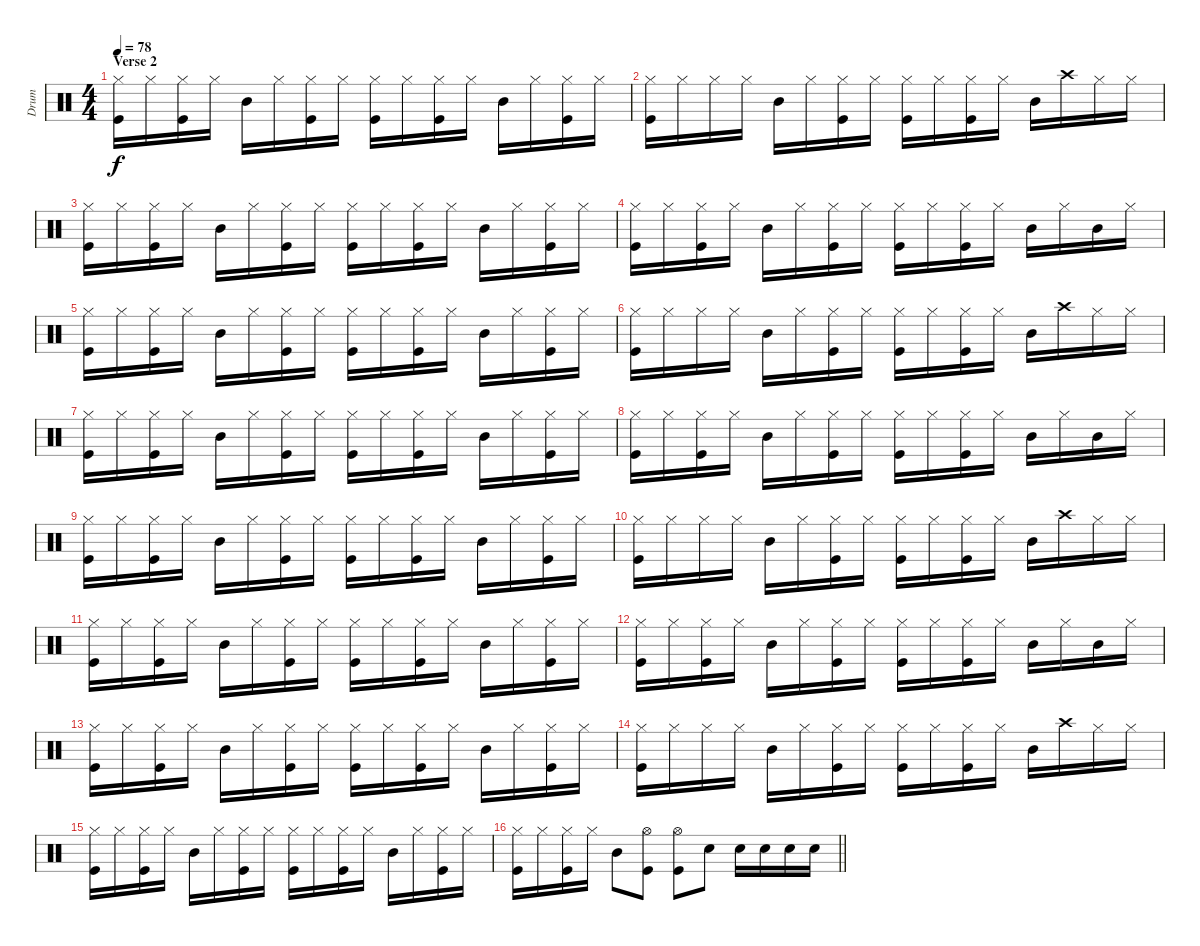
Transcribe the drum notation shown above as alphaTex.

\track ("Drum" "Drum") {instrument percussion}
\staff {score}
\articulation defaults
\ts (4 4)
\section ("" "Verse 2")
\tempo 78
\clef neutral
\ks c
("Hi-Hat (closed)" "Kick (hit)").16{dy f} "Hi-Hat (closed)".16 ("Hi-Hat (closed)" "Kick (hit)").16 "Hi-Hat (closed)".16 "Mid Tom (hit)".16 "Hi-Hat (closed)".16 ("Hi-Hat (closed)" "Kick (hit)").16 "Hi-Hat (closed)".16 ("Hi-Hat (closed)" "Kick (hit)").16 "Hi-Hat (closed)".16 ("Hi-Hat (closed)" "Kick (hit)").16 "Hi-Hat (closed)".16 "Mid Tom (hit)".16 "Hi-Hat (closed)".16 ("Hi-Hat (closed)" "Kick (hit)").16 "Hi-Hat (closed)".16 |
("Hi-Hat (closed)" "Kick (hit)").16 "Hi-Hat (closed)".16 "Hi-Hat (closed)".16 "Hi-Hat (closed)".16 "Mid Tom (hit)".16 "Hi-Hat (closed)".16 ("Hi-Hat (closed)" "Kick (hit)").16 "Hi-Hat (closed)".16 ("Hi-Hat (closed)" "Kick (hit)").16 "Hi-Hat (closed)".16 ("Hi-Hat (closed)" "Kick (hit)").16 "Hi-Hat (closed)".16 "Mid Tom (hit)".16 "Crash high (hit)".16 "Hi-Hat (closed)".16 "Hi-Hat (closed)".16 |
("Hi-Hat (closed)" "Kick (hit)").16 "Hi-Hat (closed)".16 ("Hi-Hat (closed)" "Kick (hit)").16 "Hi-Hat (closed)".16 "Mid Tom (hit)".16 "Hi-Hat (closed)".16 ("Hi-Hat (closed)" "Kick (hit)").16 "Hi-Hat (closed)".16 ("Hi-Hat (closed)" "Kick (hit)").16 "Hi-Hat (closed)".16 ("Hi-Hat (closed)" "Kick (hit)").16 "Hi-Hat (closed)".16 "Mid Tom (hit)".16 "Hi-Hat (closed)".16 ("Hi-Hat (closed)" "Kick (hit)").16 "Hi-Hat (closed)".16 |
("Hi-Hat (closed)" "Kick (hit)").16 "Hi-Hat (closed)".16 ("Hi-Hat (closed)" "Kick (hit)").16 "Hi-Hat (closed)".16 "Mid Tom (hit)".16 "Hi-Hat (closed)".16 ("Hi-Hat (closed)" "Kick (hit)").16 "Hi-Hat (closed)".16 ("Hi-Hat (closed)" "Kick (hit)").16 "Hi-Hat (closed)".16 ("Hi-Hat (closed)" "Kick (hit)").16 "Hi-Hat (closed)".16 "Mid Tom (hit)".16 "Hi-Hat (closed)".16 "Mid Tom (hit)".16 "Hi-Hat (closed)".16 |
("Hi-Hat (closed)" "Kick (hit)").16 "Hi-Hat (closed)".16 ("Hi-Hat (closed)" "Kick (hit)").16 "Hi-Hat (closed)".16 "Mid Tom (hit)".16 "Hi-Hat (closed)".16 ("Hi-Hat (closed)" "Kick (hit)").16 "Hi-Hat (closed)".16 ("Hi-Hat (closed)" "Kick (hit)").16 "Hi-Hat (closed)".16 ("Hi-Hat (closed)" "Kick (hit)").16 "Hi-Hat (closed)".16 "Mid Tom (hit)".16 "Hi-Hat (closed)".16 ("Hi-Hat (closed)" "Kick (hit)").16 "Hi-Hat (closed)".16 |
("Hi-Hat (closed)" "Kick (hit)").16 "Hi-Hat (closed)".16 "Hi-Hat (closed)".16 "Hi-Hat (closed)".16 "Mid Tom (hit)".16 "Hi-Hat (closed)".16 ("Hi-Hat (closed)" "Kick (hit)").16 "Hi-Hat (closed)".16 ("Hi-Hat (closed)" "Kick (hit)").16 "Hi-Hat (closed)".16 ("Hi-Hat (closed)" "Kick (hit)").16 "Hi-Hat (closed)".16 "Mid Tom (hit)".16 "Crash high (hit)".16 "Hi-Hat (closed)".16 "Hi-Hat (closed)".16 |
("Hi-Hat (closed)" "Kick (hit)").16 "Hi-Hat (closed)".16 ("Hi-Hat (closed)" "Kick (hit)").16 "Hi-Hat (closed)".16 "Mid Tom (hit)".16 "Hi-Hat (closed)".16 ("Hi-Hat (closed)" "Kick (hit)").16 "Hi-Hat (closed)".16 ("Hi-Hat (closed)" "Kick (hit)").16 "Hi-Hat (closed)".16 ("Hi-Hat (closed)" "Kick (hit)").16 "Hi-Hat (closed)".16 "Mid Tom (hit)".16 "Hi-Hat (closed)".16 ("Hi-Hat (closed)" "Kick (hit)").16 "Hi-Hat (closed)".16 |
("Hi-Hat (closed)" "Kick (hit)").16 "Hi-Hat (closed)".16 ("Hi-Hat (closed)" "Kick (hit)").16 "Hi-Hat (closed)".16 "Mid Tom (hit)".16 "Hi-Hat (closed)".16 ("Hi-Hat (closed)" "Kick (hit)").16 "Hi-Hat (closed)".16 ("Hi-Hat (closed)" "Kick (hit)").16 "Hi-Hat (closed)".16 ("Hi-Hat (closed)" "Kick (hit)").16 "Hi-Hat (closed)".16 "Mid Tom (hit)".16 "Hi-Hat (closed)".16 "Mid Tom (hit)".16 "Hi-Hat (closed)".16 |
("Hi-Hat (closed)" "Kick (hit)").16 "Hi-Hat (closed)".16 ("Hi-Hat (closed)" "Kick (hit)").16 "Hi-Hat (closed)".16 "Mid Tom (hit)".16 "Hi-Hat (closed)".16 ("Hi-Hat (closed)" "Kick (hit)").16 "Hi-Hat (closed)".16 ("Hi-Hat (closed)" "Kick (hit)").16 "Hi-Hat (closed)".16 ("Hi-Hat (closed)" "Kick (hit)").16 "Hi-Hat (closed)".16 "Mid Tom (hit)".16 "Hi-Hat (closed)".16 ("Hi-Hat (closed)" "Kick (hit)").16 "Hi-Hat (closed)".16 |
("Hi-Hat (closed)" "Kick (hit)").16 "Hi-Hat (closed)".16 "Hi-Hat (closed)".16 "Hi-Hat (closed)".16 "Mid Tom (hit)".16 "Hi-Hat (closed)".16 ("Hi-Hat (closed)" "Kick (hit)").16 "Hi-Hat (closed)".16 ("Hi-Hat (closed)" "Kick (hit)").16 "Hi-Hat (closed)".16 ("Hi-Hat (closed)" "Kick (hit)").16 "Hi-Hat (closed)".16 "Mid Tom (hit)".16 "Crash high (hit)".16 "Hi-Hat (closed)".16 "Hi-Hat (closed)".16 |
("Hi-Hat (closed)" "Kick (hit)").16 "Hi-Hat (closed)".16 ("Hi-Hat (closed)" "Kick (hit)").16 "Hi-Hat (closed)".16 "Mid Tom (hit)".16 "Hi-Hat (closed)".16 ("Hi-Hat (closed)" "Kick (hit)").16 "Hi-Hat (closed)".16 ("Hi-Hat (closed)" "Kick (hit)").16 "Hi-Hat (closed)".16 ("Hi-Hat (closed)" "Kick (hit)").16 "Hi-Hat (closed)".16 "Mid Tom (hit)".16 "Hi-Hat (closed)".16 ("Hi-Hat (closed)" "Kick (hit)").16 "Hi-Hat (closed)".16 |
("Hi-Hat (closed)" "Kick (hit)").16 "Hi-Hat (closed)".16 ("Hi-Hat (closed)" "Kick (hit)").16 "Hi-Hat (closed)".16 "Mid Tom (hit)".16 "Hi-Hat (closed)".16 ("Hi-Hat (closed)" "Kick (hit)").16 "Hi-Hat (closed)".16 ("Hi-Hat (closed)" "Kick (hit)").16 "Hi-Hat (closed)".16 ("Hi-Hat (closed)" "Kick (hit)").16 "Hi-Hat (closed)".16 "Mid Tom (hit)".16 "Hi-Hat (closed)".16 "Mid Tom (hit)".16 "Hi-Hat (closed)".16 |
("Hi-Hat (closed)" "Kick (hit)").16 "Hi-Hat (closed)".16 ("Hi-Hat (closed)" "Kick (hit)").16 "Hi-Hat (closed)".16 "Mid Tom (hit)".16 "Hi-Hat (closed)".16 ("Hi-Hat (closed)" "Kick (hit)").16 "Hi-Hat (closed)".16 ("Hi-Hat (closed)" "Kick (hit)").16 "Hi-Hat (closed)".16 ("Hi-Hat (closed)" "Kick (hit)").16 "Hi-Hat (closed)".16 "Mid Tom (hit)".16 "Hi-Hat (closed)".16 ("Hi-Hat (closed)" "Kick (hit)").16 "Hi-Hat (closed)".16 |
("Hi-Hat (closed)" "Kick (hit)").16 "Hi-Hat (closed)".16 "Hi-Hat (closed)".16 "Hi-Hat (closed)".16 "Mid Tom (hit)".16 "Hi-Hat (closed)".16 ("Hi-Hat (closed)" "Kick (hit)").16 "Hi-Hat (closed)".16 ("Hi-Hat (closed)" "Kick (hit)").16 "Hi-Hat (closed)".16 ("Hi-Hat (closed)" "Kick (hit)").16 "Hi-Hat (closed)".16 "Mid Tom (hit)".16 "Crash high (hit)".16 "Hi-Hat (closed)".16 "Hi-Hat (closed)".16 |
("Hi-Hat (closed)" "Kick (hit)").16 "Hi-Hat (closed)".16 ("Hi-Hat (closed)" "Kick (hit)").16 "Hi-Hat (closed)".16 "Mid Tom (hit)".16 "Hi-Hat (closed)".16 ("Hi-Hat (closed)" "Kick (hit)").16 "Hi-Hat (closed)".16 ("Hi-Hat (closed)" "Kick (hit)").16 "Hi-Hat (closed)".16 ("Hi-Hat (closed)" "Kick (hit)").16 "Hi-Hat (closed)".16 "Mid Tom (hit)".16 "Hi-Hat (closed)".16 ("Hi-Hat (closed)" "Kick (hit)").16 "Hi-Hat (closed)".16 |
\barLineRight lightlight
("Hi-Hat (closed)" "Kick (hit)").16 "Hi-Hat (closed)".16 ("Hi-Hat (closed)" "Kick (hit)").16 "Hi-Hat (closed)".16 "Mid Tom (hit)".8 ("Hi-Hat (open)" "Kick (hit)").8 ("Hi-Hat (open)" "Kick (hit)").8 "Snare (hit) 2".8 "Snare (hit) 2".16 "Snare (hit) 2".16 "Snare (hit) 2".16 "Snare (hit) 2".16
